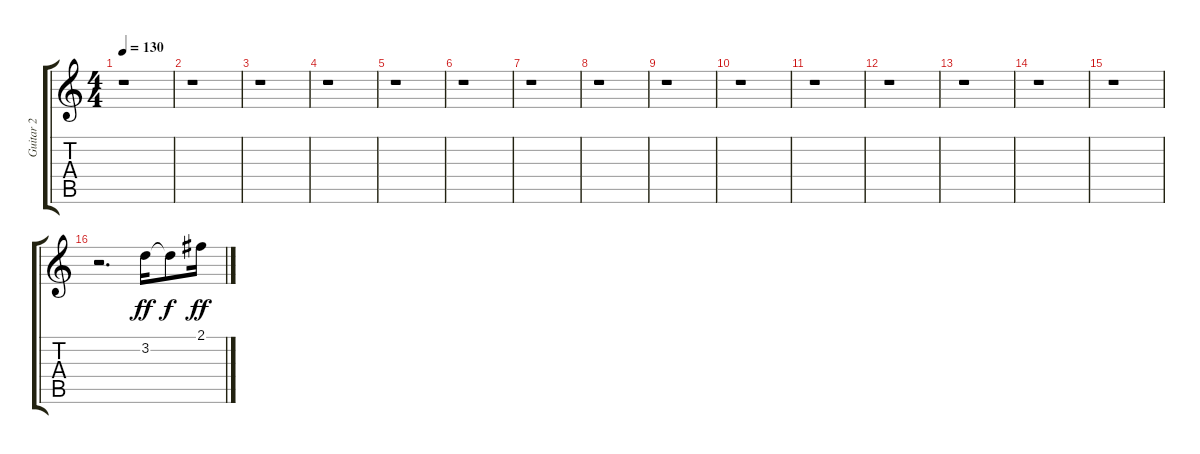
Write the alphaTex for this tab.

\track ("Guitar 2" "Guitar 2") {instrument electricguitarclean}
\staff {score tabs}
\tuning (E4 B3 G3 D3 A2 E2) {hide}
\ts (4 4)
\tempo 130
\clef g2
\ks c
r.1{dy f} |
r.1 |
r.1 |
r.1 |
r.1 |
r.1 |
r.1 |
r.1 |
r.1 |
r.1 |
r.1 |
r.1 |
r.1 |
r.1 |
r.1 |
r.2{d} 3.2.16{dy ff} 3.2{t}.8{dy f} 2.1.16{dy ff}
